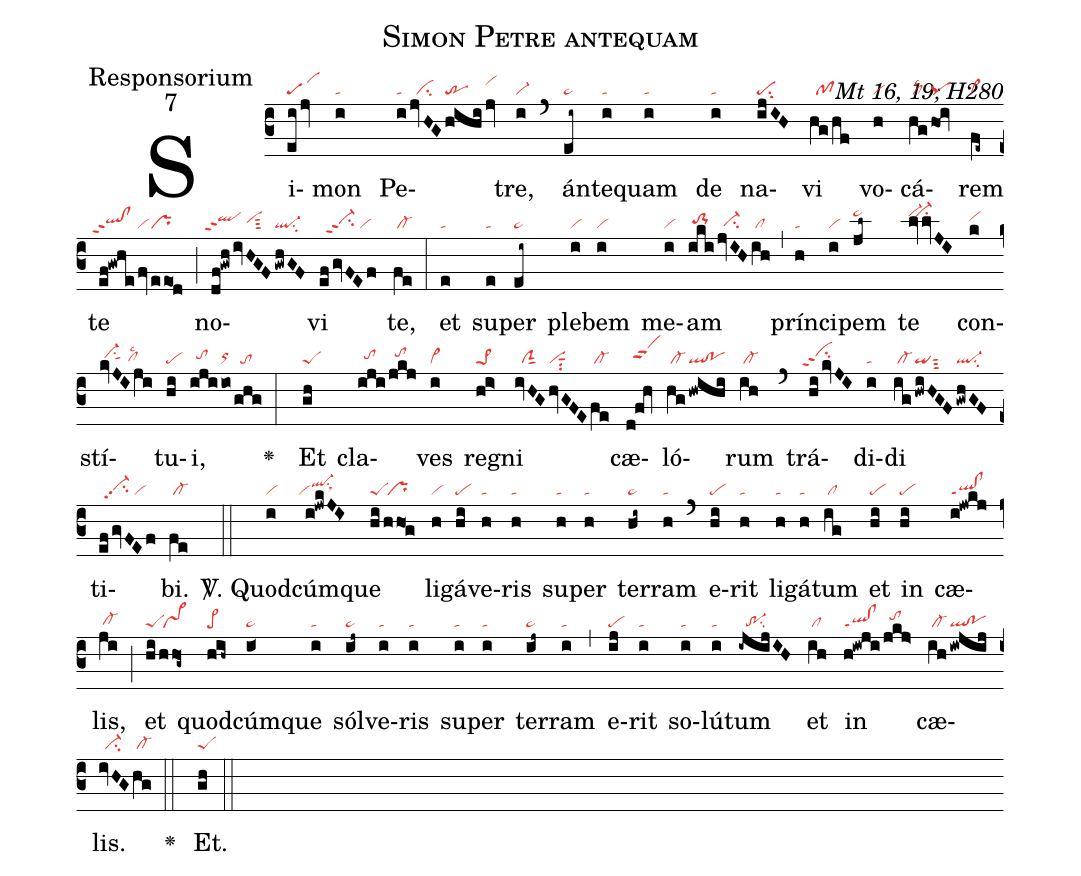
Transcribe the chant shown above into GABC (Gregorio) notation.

name:Simon Petre antequam;
office-part:Responsorium;
mode:7;
commentary:ꝟ Mt 16, 19; H280;
nabc-lines:1;
%%
(c3)Si(ei/jv|scG1)mon(i|ta) Pe(i|ta|/jvHG|//ci|hihi|tr|/jv|vihj)tre,(i|vi-) (`) án(ei~|pe~)te(i|ta)quam(i|ta) de(i|ta) na(ijIH|pesu2)vi(hg/hf|//pf) vo(h|vi)cá(hg|/cllsc2|/hoi|pq)rem(fe~|cl~) te(ef!gwhe|``qlhh!clhhppt2|fv|vi|eeo1!d|pr) (;) no(df!gwh|``qlhippt2|/ivHGF|////vihhsut3|gwhGF|ql-su2)vi(efgvFEf|//vi-hhppt2su2/vi) te,(fe|/cl-) (:)
et(e|ta) su(e|ta)per(ei~|pe~) ple(i|vi)bem(i|vi) me(i|vi)am(iki|/to-1hh|jvIH|//ci-hg|ih|/cl) (,) prín(h|ta)ci(i|vi)pem(jl~|pe~hk) te(lvvJI|vi-hk``ci-hk) con(k|vihi)stí(kvJIji|/vi-hhsu1sut1/clhglsc2)tu(hi|pe)i,(iji|//tohh|io|orhh|ghg|//to) (:)
<v>\greheightstar</v>()
Et(gh|peS) cla(iji|//tohh|/jkj|//tohi)ves(i|vi>) re(h!i>|pe>1)gni(ivHG|//ciG|hvGFE|visut1su2|fe|/cl-) cæ(d@fqh|//vihhppt2)ló(hg|/cl-|hwihi|ql!po)rum(ih|/cl-) (`) trá(hi/kvJI|``vihippt2su2)di(i|ta)di(ig|/cl-|hwiHGF|qisut3|gwhGF|ql-su2) ti(efgvFEf|//vi-hhpp2su2/vi)bi.(fe|/cl-) (::)

<sp>V/</sp>.
Quod(i|vi)cúm(i!jwkJI>|``viql-hisu1sux1)que(hi|peS|/hho1!g|/pr) li(h|vi)gá(hi|pe)ve(h|ta)ris(h|ta) su(h|ta)per(h|ta) ter(hi~|pe~)ram(h|ta) (`) e(hi|pe)rit(h|ta) li(h|ta)gá(h|ta)tum(ig|/cl) et(hi|pe) in(hi|pe) cæ(i!jwkj|ql!clppt1)lis,(ji|/cl-hg) (;) et(hi|peS|/hho1g~|/pr~) quod(hih~|pe>)cúm(i<|pe~)que(i|ta) sól(ij~|pe~)ve(i|ta)ris(i|ta) su(i|ta)per(i|ta) ter(ij~|pe~)ram(i|ta) (,) e(ij|pe)rit(i|ta) so(i|ta)lú(i|ta)tum(-ijijIH|//tr-1su2) et(ih|/cl) in(h!iwji|ql!clppt1|/jkj>|//tohi) cæ(ih|/cl-|iwjij|ql!po)lis.(ivHG|//ci-|hg|/cl-) (::)

<v>\greheightstar</v>() Et.(gh|peS) (::)
